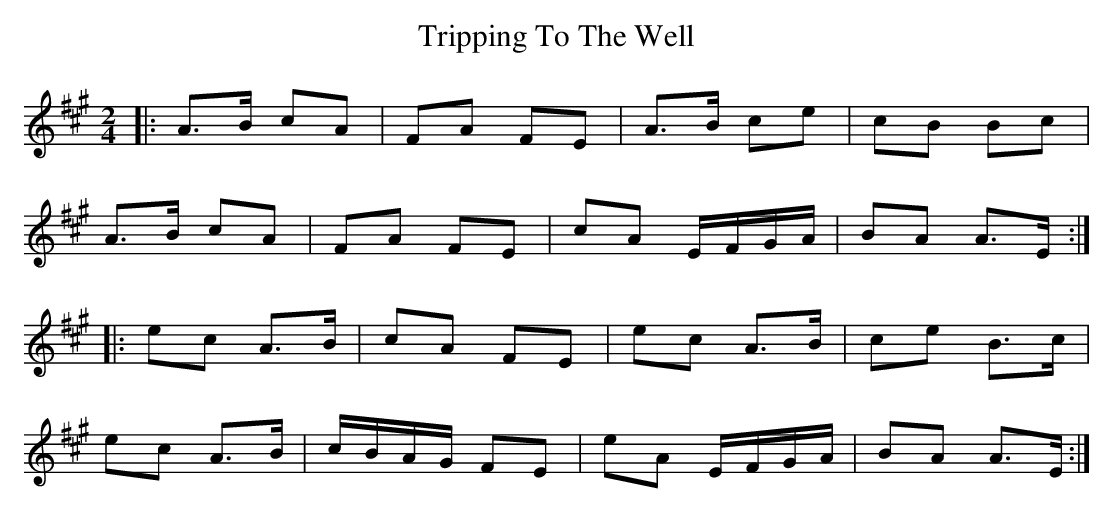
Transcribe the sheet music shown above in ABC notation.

X:1
T: Tripping To The Well
M: 2/4
L: 1/8
K: Amaj
|:A>B cA|FA FE|A>B ce|cB Bc|
A>B cA|FA FE|cA E/F/G/A/|BA A>E:|
|:ec A>B|cA FE|ec A>B|ce B>c|
ec A>B|c/B/A/G/ FE|eA E/F/G/A/|BA A>E:|
